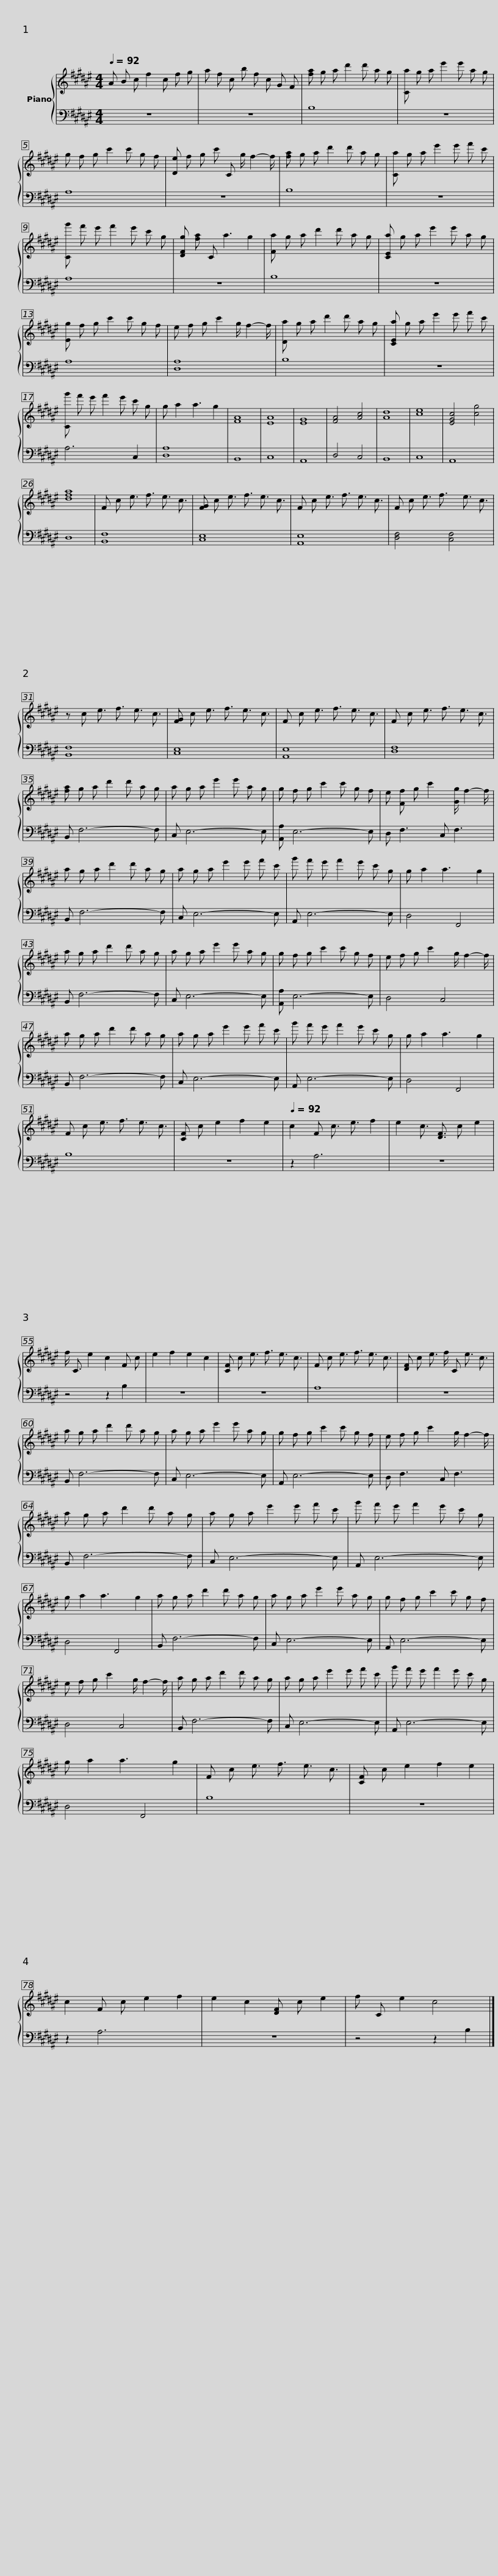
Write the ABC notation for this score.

X:1
%%score { 1 | 2 }
L:1/8
Q:1/4=92
M:4/4
I:linebreak $
K:F#
V:1 treble
V:2 bass
V:1
 A B c f2 c f g | a f c b f c G F | [fa] g a d'2 d' a g | [Ca] g a e'2 e' a g |$ g f g c'2 c' g f | %5
 [De] f g c' C g/ f2- f/ | [fa] g a d'2 d' a g | [Ca] g a e'2 e' f' c' |$ [Cg'] f' e' f'2 e' c' g | [DFg] [fa] C a3 g2 | %10
 [Fa] g a d'2 d' a g | [CEa] g a e'2 e' a g |$ [Eg] f g c'2 c' g f | e f g c'2 g/ f2- f/ | [Da] g a d'2 d' a g | %15
 [CEa] g a e'2 e' f' c' |$ [Cg'] f' e' f'2 e' c' g | g a2 a3 g2 | [FA]8 | [EA]8 | %20
 [EG]8 | [FA]4 [Ac]4 | [Ad]8 | [ce]8 | [EGc]4 [cg]4 | %25
 [dfa]8 |$ F c e3/2 f3/2 e3/2 c3/2 | [FG] c e3/2 f3/2 e3/2 c3/2 | F c e3/2 f3/2 e3/2 c3/2 | F c e3/2 f3/2 e3/2 c3/2 |$ %30
 z c e3/2 f3/2 e3/2 c3/2 | [FG] c e3/2 f3/2 e3/2 c3/2 | F c e3/2 f3/2 e3/2 c3/2 | F c e3/2 f3/2 e3/2 c3/2 |$ [fa] g a d'2 d' a g | %35
 a g a e'2 e' a g | g f g c'2 c' g f | e [Ff] g c'2 [Gg]/ f2- f/ |$ a g a d'2 d' a g | a g a e'2 e' f' c' | %40
 g' f' e' f'2 e' c' g | g a2 a3 g2 |$ a g a d'2 d' a g | a g a e'2 e' a g | g f g c'2 c' g f | %45
 e f g c'2 g/ f2- f/ |$ a g a d'2 d' a g | a g a e'2 e' f' c' | g' f' e' f'2 e' c' g | g a2 a3 g2 |$ %50
 F c e3/2 f3/2 e3/2 c3/2 | [CF] c e2 f2 e2 |[Q:1/4=92] c2 F c3/2 e3/2 f2 | e2 c3/2 [DF]3/2 c e2 | f/ C3/2 e2 c2 F c | %55
 e2 f2 e2 c2 |$ [CF] c e3/2 f3/2 e3/2 c3/2 | F c e3/2 f3/2 e3/2 c3/2 | [DF] c e3/2 f/ C e3/2 c3/2 | a g a d'2 d' a g |$ %60
 a g a e'2 e' a g | g f g c'2 c' g f | e f g c'2 g/ f2- f/ | a g a d'2 d' a g |$ a g a e'2 e' f' c' | %65
 g' f' e' f'2 e' c' g | g a2 a3 g2 | a g a d'2 d' a g |$ a g a e'2 e' a g | g f g c'2 c' g f | %70
 e f g c'2 g/ f2- f/ | a g a d'2 d' a g |$ a g a e'2 e' f' c' | g' f' e' f'2 e' c' g | g a2 a3 g2 | %75
 F c e3/2 f3/2 e3/2 c3/2 | [CF] c e2 f2 e2 |$ c2 F c e2 f2 | e2 c2 [DF] c e2 | f C e2 c4 |] %80
V:2
 z8 | z8 | B,8 | z8 |$ A,8 | %5
 z8 | B,8 | z8 |$ A,8 | z8 | %10
 B,8 | z8 |$ A,8 | [D,A,]8 | B,8 | %15
 z8 |$ A,6 C,2 | [D,A,]8 | B,,8 | C,8 | %20
 A,,8 | D,4 C,4 | B,,8 | C,8 | A,,8 | %25
 D,8 |$ [B,,F,]8 | [C,E,]8 | [A,,E,]8 | [D,F,]4 [C,F,]4 |$ %30
 [B,,F,]8 | [C,E,]8 | [A,,E,]8 | [D,F,]8 |$ B,, F,6- F, | %35
 C, E,6- E, | [A,,A,] E,6- E, | D, F,3 C, F,3 |$ B,, F,6- F, | C, E,6- E, | %40
 A,, E,6- E, | D,4 F,,4 |$ B,, F,6- F, | C, E,6- E, | [A,,A,] E,6- E, | %45
 D,4 C,4 |$ B,, F,6- F, | C, E,6- E, | A,, E,6- E, | D,4 F,,4 |$ %50
 B,8 | z8 | z2 A,6 | z8 | z4 z2 B,2 | %55
 z8 |$ z8 | A,8 | z8 | B,, F,6- F, |$ %60
 C, E,6- E, | A,, E,6- E, | D, F,3 C, F,3 | B,, F,6- F, |$ C, E,6- E, | %65
 A,, E,6- E, | D,4 F,,4 | B,, F,6- F, |$ C, E,6- E, | A,, E,6- E, | %70
 D,4 C,4 | B,, F,6- F, |$ C, E,6- E, | A,, E,6- E, | D,4 F,,4 | %75
 B,8 | z8 |$ z2 A,6 | z8 | z4 z2 B,2 |] %80
